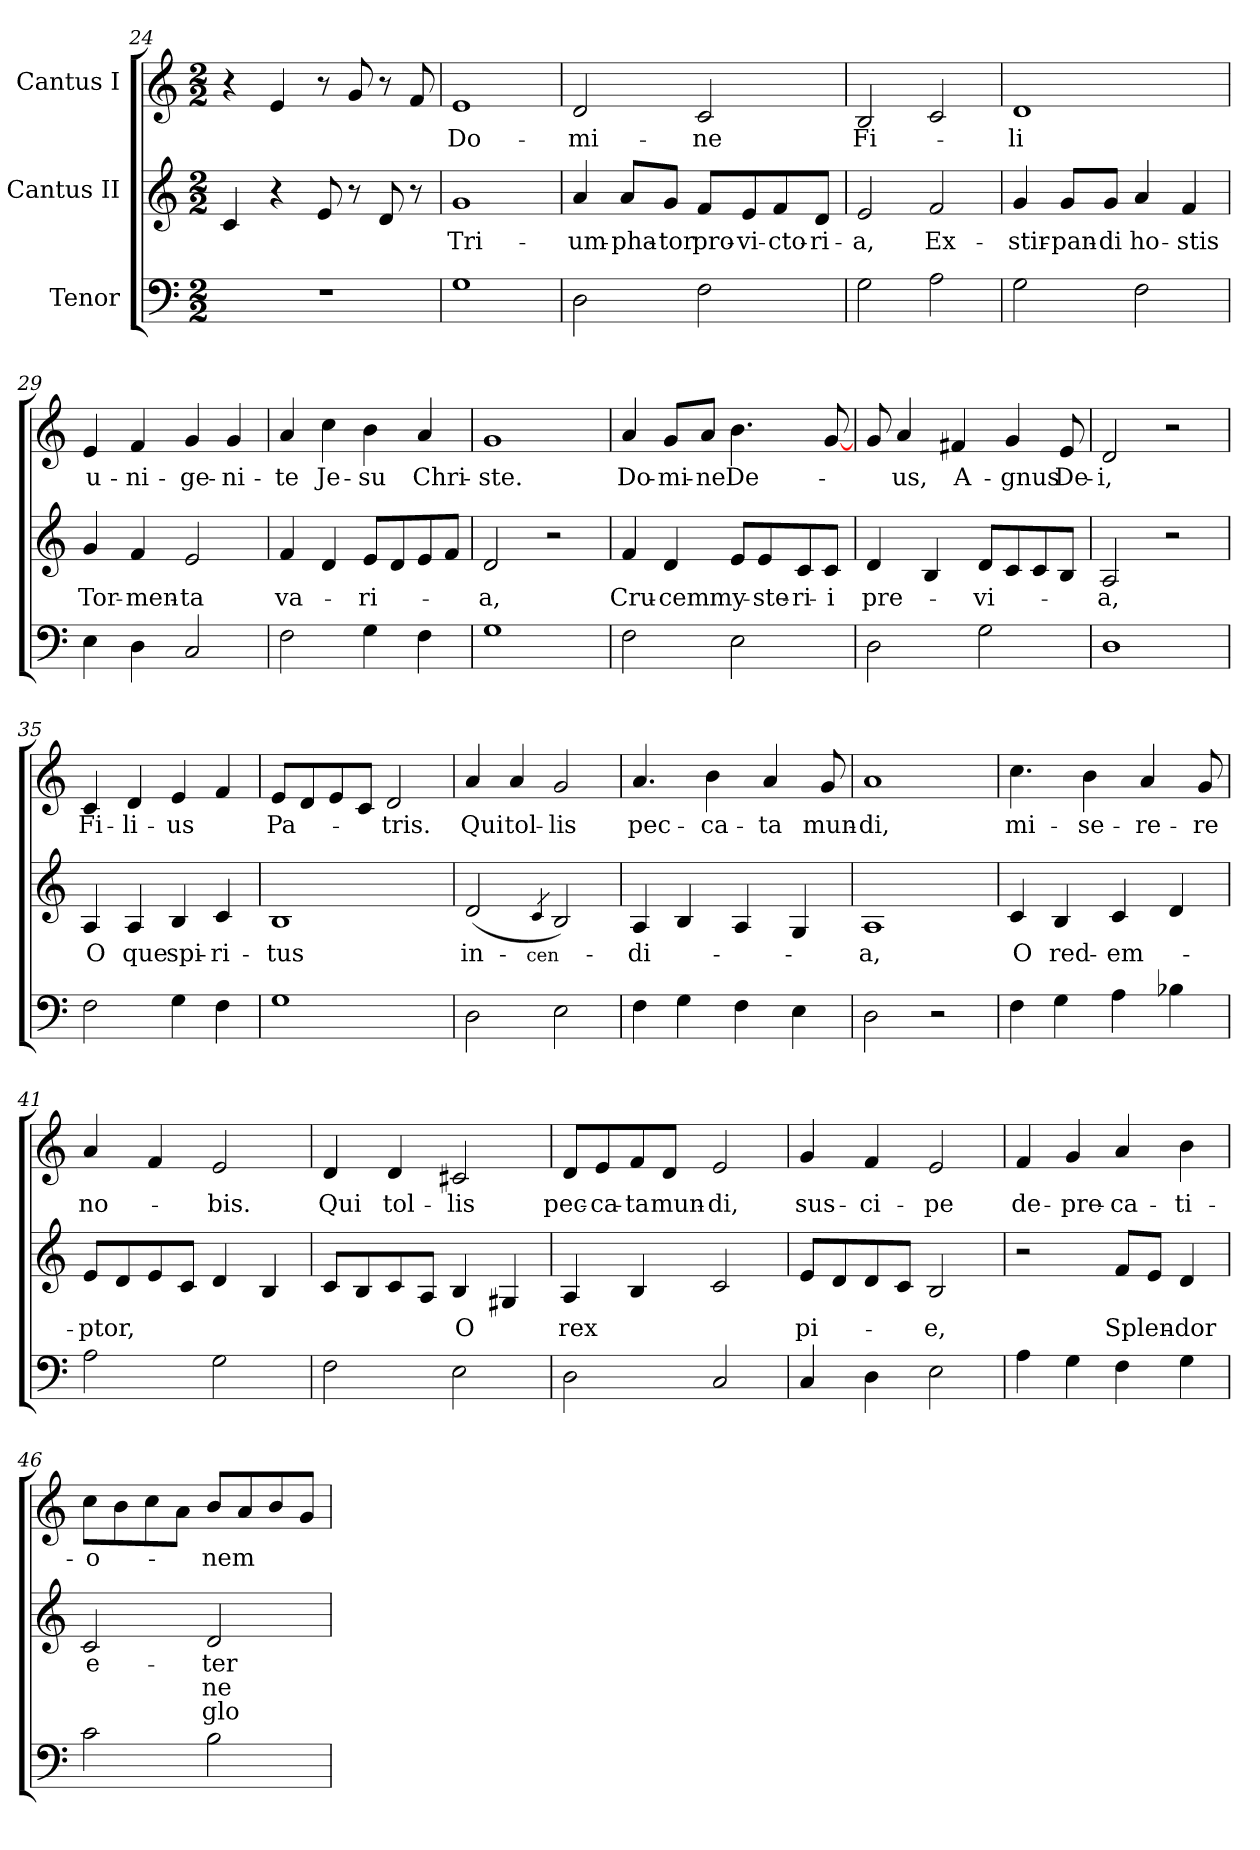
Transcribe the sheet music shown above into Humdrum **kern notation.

**kern	**kern	**text	**text	**text	**kern	**text
*part3	*part2	*part2	*part2	*part2	*part1	*part1
*staff3	*staff2	*staff2	*staff2	*staff2	*staff1	*staff1
*I"Tenor	*I"Cantus II	*	*	*	*I"Cantus I	*
*clefF4	*clefG2	*	*	*	*clefG2	*
*k[]	*k[]	*	*	*	*k[]	*
*C:	*C:	*	*	*	*C:	*
*M2/2	*M2/2	*	*	*	*M2/2	*
=24	=24	=24	=24	=24	=24	=24
1r	4ci/	.	.	.	4r	.
.	4r	.	.	.	4ei/	.
.	8ei/L	.	.	.	8r	.
.	8r	.	.	.	8gi/L	.
.	8di/L	.	.	.	8r	.
.	8r	.	.	.	8fi/L	.
=25	=25	=25	=25	=25	=25	=25
!	!	!LO:LY:b:color=#000000	!	!	!	!LO:LY:b:color=#000000
1Gi\	1gi/	Tri-	.	.	1ei/	Do-
!!LO:LB:g=z
=26	=26	=26	=26	=26	=26	=26
!	!	!LO:LY:b:color=#000000	!	!	!	!LO:LY:b:color=#000000
2Di\	4ai/	-um-	.	.	2di/	-mi-
!	!	!LO:LY:b:color=#000000	!	!	!	!
.	8ai/L	-pha-	.	.	.	.
!	!	!LO:LY:b:color=#000000	!	!	!	!
.	8gi/J	-tor	.	.	.	.
!	!	!LO:LY:b:color=#000000	!	!	!	!LO:LY:b:color=#000000
2Fi\	8fi/L	pro-	.	.	2ci/	-ne
!	!	!LO:LY:b:color=#000000	!	!	!	!
.	8ei/	-vi-	.	.	.	.
!	!	!LO:LY:b:color=#000000	!	!	!	!
.	8fi/	-cto-	.	.	.	.
!	!	!LO:LY:b:color=#000000	!	!	!	!
.	8di/J	-ri-	.	.	.	.
=27	=27	=27	=27	=27	=27	=27
!	!	!LO:LY:b:color=#000000	!	!	!	!LO:LY:b:color=#000000
2Gi\	2ei/	-a,	.	.	2Bi/	Fi-
!	!	!LO:LY:b:color=#000000	!	!	!	!
2Ai\	2fi/	Ex-	.	.	2ci/	.
=28	=28	=28	=28	=28	=28	=28
!	!	!LO:LY:b:color=#000000	!	!	!	!LO:LY:b:color=#000000
2Gi\	4gi/	-stir-	.	.	1di/	-li
!	!	!LO:LY:b:color=#000000	!	!	!	!
.	8gi/L	-pan-	.	.	.	.
!	!	!LO:LY:b:color=#000000	!	!	!	!
.	8gi/J	-di	.	.	.	.
!	!	!LO:LY:b:color=#000000	!	!	!	!
2Fi\	4ai/	ho-	.	.	.	.
!	!	!LO:LY:b:color=#000000	!	!	!	!
.	4fi/	-stis	.	.	.	.
=29	=29	=29	=29	=29	=29	=29
!	!	!LO:LY:b:color=#000000	!	!	!	!LO:LY:b:color=#000000
4Ei\	4gi/	Tor-	.	.	4ei/	u-
!	!	!LO:LY:b:color=#000000	!	!	!	!LO:LY:b:color=#000000
4Di\	4fi/	-men-	.	.	4fi/	-ni-
!	!	!LO:LY:b:color=#000000	!	!	!	!LO:LY:b:color=#000000
2Ci/	2ei/	-ta	.	.	4gi/	-ge-
!	!	!	!	!	!	!LO:LY:b:color=#000000
.	.	.	.	.	4gi/	-ni-
=30	=30	=30	=30	=30	=30	=30
!	!	!LO:LY:b:color=#000000	!	!	!	!LO:LY:b:color=#000000
2Fi\	4fi/	va-	.	.	4ai/	-te
!	!	!	!	!	!	!LO:LY:b:color=#000000
.	4di/	.	.	.	4cci\	Je-
!	!	!LO:LY:b:color=#000000	!	!	!	!LO:LY:b:color=#000000
4Gi\	8ei/L	-ri-	.	.	4bi\	-su
.	8di/	.	.	.	.	.
!	!	!	!	!	!	!LO:LY:b:color=#000000
4Fi\	8ei/	.	.	.	4ai/	Chri-
.	8fi/J	.	.	.	.	.
!!LO:PB:g=z
=31	=31	=31	=31	=31	=31	=31
!	!	!LO:LY:b:color=#000000	!	!	!	!LO:LY:b:color=#000000
1Gi\	2di/	-a,	.	.	1gi/	-ste.
.	2r	.	.	.	.	.
=32	=32	=32	=32	=32	=32	=32
!	!	!LO:LY:b:color=#000000	!	!	!	!LO:LY:b:color=#000000
2Fi\	4fi/	Cru-	.	.	4ai/	Do-
!	!	!LO:LY:b:color=#000000	!	!	!	!LO:LY:b:color=#000000
.	4di/	-cem	.	.	8gi/L	-mi-
!	!	!	!	!	!	!LO:LY:b:color=#000000
.	.	.	.	.	8ai/J	-ne
!	!	!LO:LY:b:color=#000000	!	!	!	!LO:LY:b:color=#000000
2Ei\	8ei/L	my-	.	.	4.bi\	De-
!	!	!LO:LY:b:color=#000000	!	!	!	!
.	8ei/	-ste-	.	.	.	.
!	!	!LO:LY:b:color=#000000	!	!	!	!
.	8ci/	-ri-	.	.	.	.
!	!	!LO:LY:b:color=#000000	!	!	!	!
.	8ci/J	-i	.	.	[8gi/L	.
=33	=33	=33	=33	=33	=33	=33
!	!	!LO:LY:b:color=#000000	!	!	!	!
2Di\	4di/	pre-	.	.	8gi/L	.
!	!	!	!	!	!	!LO:LY:b:color=#000000
.	.	.	.	.	4ai/	-us,
.	4Bi/	.	.	.	.	.
!	!	!	!	!	!	!LO:LY:b:color=#000000
.	.	.	.	.	4f#Xi/	A-
!	!	!LO:LY:b:color=#000000	!	!	!	!
2Gi\	8di/L	-vi-	.	.	.	.
!	!	!	!	!	!	!LO:LY:b:color=#000000
.	8ci/	.	.	.	4gi/	-gnus
.	8ci/	.	.	.	.	.
!	!	!	!	!	!	!LO:LY:b:color=#000000
.	8Bi/J	.	.	.	8ei/L	De-
=34	=34	=34	=34	=34	=34	=34
!	!	!LO:LY:b:color=#000000	!	!	!	!LO:LY:b:color=#000000
1Di\	2Ai/	-a,	.	.	2di/	-i,
.	2r	.	.	.	2r	.
=35	=35	=35	=35	=35	=35	=35
!	!	!LO:LY:b:color=#000000	!	!	!	!LO:LY:b:color=#000000
2Fi\	4Ai/	O	.	.	4ci/	Fi-
!	!	!LO:LY:b:color=#000000	!	!	!	!LO:LY:b:color=#000000
.	4Ai/	que	.	.	4di/	-li-
!	!	!LO:LY:b:color=#000000	!	!	!	!LO:LY:b:color=#000000
4Gi\	4Bi/	spi-	.	.	4ei/	-us
!	!	!LO:LY:b:color=#000000	!	!	!	!
4Fi\	4ci/	-ri-	.	.	4fi/	.
!!LO:LB:g=z
=36	=36	=36	=36	=36	=36	=36
!	!	!LO:LY:b:color=#000000	!	!	!	!LO:LY:b:color=#000000
1Gi\	1Bi/	-tus	.	.	8ei/L	Pa-
.	.	.	.	.	8di/	.
.	.	.	.	.	8ei/	.
.	.	.	.	.	8ci/J	.
!	!	!	!	!	!	!LO:LY:b:color=#000000
.	.	.	.	.	2di/	-tris.
=37	=37	=37	=37	=37	=37	=37
!	!	!LO:LY:b:color=#000000	!	!	!	!LO:LY:b:color=#000000
2Di\	(2di/	in-	.	.	4ai/	Qui
!	!	!	!	!	!	!LO:LY:b:color=#000000
.	.	.	.	.	4ai/	tol-
!	!	!LO:LY:b:color=#000000	!	!	!	!
.	4qci/	-cen-	.	.	.	.
!	!	!	!	!	!	!LO:LY:b:color=#000000
2Ei\	2Bi/)	.	.	.	2gi/	-lis
=38	=38	=38	=38	=38	=38	=38
!	!	!LO:LY:b:color=#000000	!	!	!	!LO:LY:b:color=#000000
4Fi\	4Ai/	-di-	.	.	4.ai/	pec-
4Gi\	4Bi/	.	.	.	.	.
!	!	!	!	!	!	!LO:LY:b:color=#000000
.	.	.	.	.	4bi\	-ca-
4Fi\	4Ai/	.	.	.	.	.
!	!	!	!	!	!	!LO:LY:b:color=#000000
.	.	.	.	.	4ai/	-ta
4Ei\	4Gi/	.	.	.	.	.
!	!	!	!	!	!	!LO:LY:b:color=#000000
.	.	.	.	.	8gi/L	mun-
=39	=39	=39	=39	=39	=39	=39
!	!	!LO:LY:b:color=#000000	!	!	!	!LO:LY:b:color=#000000
2Di\	1Ai/	-a,	.	.	1ai/	-di,
2r	.	.	.	.	.	.
=40	=40	=40	=40	=40	=40	=40
!	!	!LO:LY:b:color=#000000	!	!	!	!LO:LY:b:color=#000000
4Fi\	4ci/	O	.	.	4.cci\	mi-
!	!	!LO:LY:b:color=#000000	!	!	!	!
4Gi\	4Bi/	red-	.	.	.	.
!	!	!	!	!	!	!LO:LY:b:color=#000000
.	.	.	.	.	4bi\	-se-
!	!	!LO:LY:b:color=#000000	!	!	!	!
4Ai\	4ci/	-em-	.	.	.	.
!	!	!	!	!	!	!LO:LY:b:color=#000000
.	.	.	.	.	4ai/	-re-
4B-Xi\	4di/	.	.	.	.	.
!	!	!	!	!	!	!LO:LY:b:color=#000000
.	.	.	.	.	8gi/L	-re
=41	=41	=41	=41	=41	=41	=41
!	!	!LO:LY:b:color=#000000	!	!	!	!LO:LY:b:color=#000000
2Ai\	8ei/L	-ptor,	.	.	4ai/	no-
.	8di/	.	.	.	.	.
.	8ei/	.	.	.	4fi/	.
.	8ci/J	.	.	.	.	.
!	!	!	!	!	!	!LO:LY:b:color=#000000
2Gi\	4di/	.	.	.	2ei/	-bis.
.	4Bi/	.	.	.	.	.
!!LO:LB:g=z
=42	=42	=42	=42	=42	=42	=42
!	!	!	!	!	!	!LO:LY:b:color=#000000
2Fi\	8ci/L	.	.	.	4di/	Qui
.	8Bi/	.	.	.	.	.
!	!	!	!	!	!	!LO:LY:b:color=#000000
.	8ci/	.	.	.	4di/	tol-
.	8Ai/J	.	.	.	.	.
!	!	!LO:LY:b:color=#000000	!	!	!	!LO:LY:b:color=#000000
2Ei\	4Bi/	O	.	.	2c#Xi/	-lis
.	4G#Xi/	.	.	.	.	.
=43	=43	=43	=43	=43	=43	=43
!	!	!LO:LY:b:color=#000000	!	!	!	!LO:LY:b:color=#000000
2Di\	4Ai/	rex	.	.	8di/L	pec-
!	!	!	!	!	!	!LO:LY:b:color=#000000
.	.	.	.	.	8ei/	-ca-
!	!	!	!	!	!	!LO:LY:b:color=#000000
.	4Bi/	.	.	.	8fi/	-ta
!	!	!	!	!	!	!LO:LY:b:color=#000000
.	.	.	.	.	8di/J	mun-
!	!	!	!	!	!	!LO:LY:b:color=#000000
2Ci/	2ci/	.	.	.	2ei/	-di,
=44	=44	=44	=44	=44	=44	=44
!	!	!LO:LY:b:color=#000000	!	!	!	!LO:LY:b:color=#000000
4Ci/	8ei/L	pi-	.	.	4gi/	sus-
.	8di/	.	.	.	.	.
!	!	!	!	!	!	!LO:LY:b:color=#000000
4Di\	8di/	.	.	.	4fi/	-ci-
.	8ci/J	.	.	.	.	.
!	!	!LO:LY:b:color=#000000	!	!	!	!LO:LY:b:color=#000000
2Ei\	2Bi/	-e,	.	.	2ei/	-pe
=45	=45	=45	=45	=45	=45	=45
!	!	!	!	!	!	!LO:LY:b:color=#000000
4Ai\	2r	.	.	.	4fi/	de-
!	!	!	!	!	!	!LO:LY:b:color=#000000
4Gi\	.	.	.	.	4gi/	-pre-
!	!	!LO:LY:b:color=#000000	!	!	!	!LO:LY:b:color=#000000
4Fi\	8fi/L	Splen-	.	.	4ai/	-ca-
.	8ei/J	.	.	.	.	.
!	!	!LO:LY:b:color=#000000	!	!	!	!LO:LY:b:color=#000000
4Gi\	4di/	-dor	.	.	4bi\	-ti-
!!LO:PB:g=z
=46	=46	=46	=46	=46	=46	=46
!	!	!LO:LY:b:color=#000000	!	!	!	!LO:LY:b:color=#000000
2ci\	2ci/	e-	.	.	8cci\L	-o-
.	.	.	.	.	8bi\	.
.	.	.	.	.	8cci\	.
.	.	.	.	.	8ai\J	.
!	!	!LO:LY:b:color=#000000	!LO:LY:b:color=#000000	!LO:LY:b:color=#000000	!	!LO:LY:b:color=#000000
2Bi\	2di/	-ter-	-ne	glo-	8bi/L	-nem
.	.	.	.	.	8ai/	.
.	.	.	.	.	8bi/	.
.	.	.	.	.	8gi/J	.
=	=	=	=	=	=	=
*-	*-	*-	*-	*-	*-	*-
